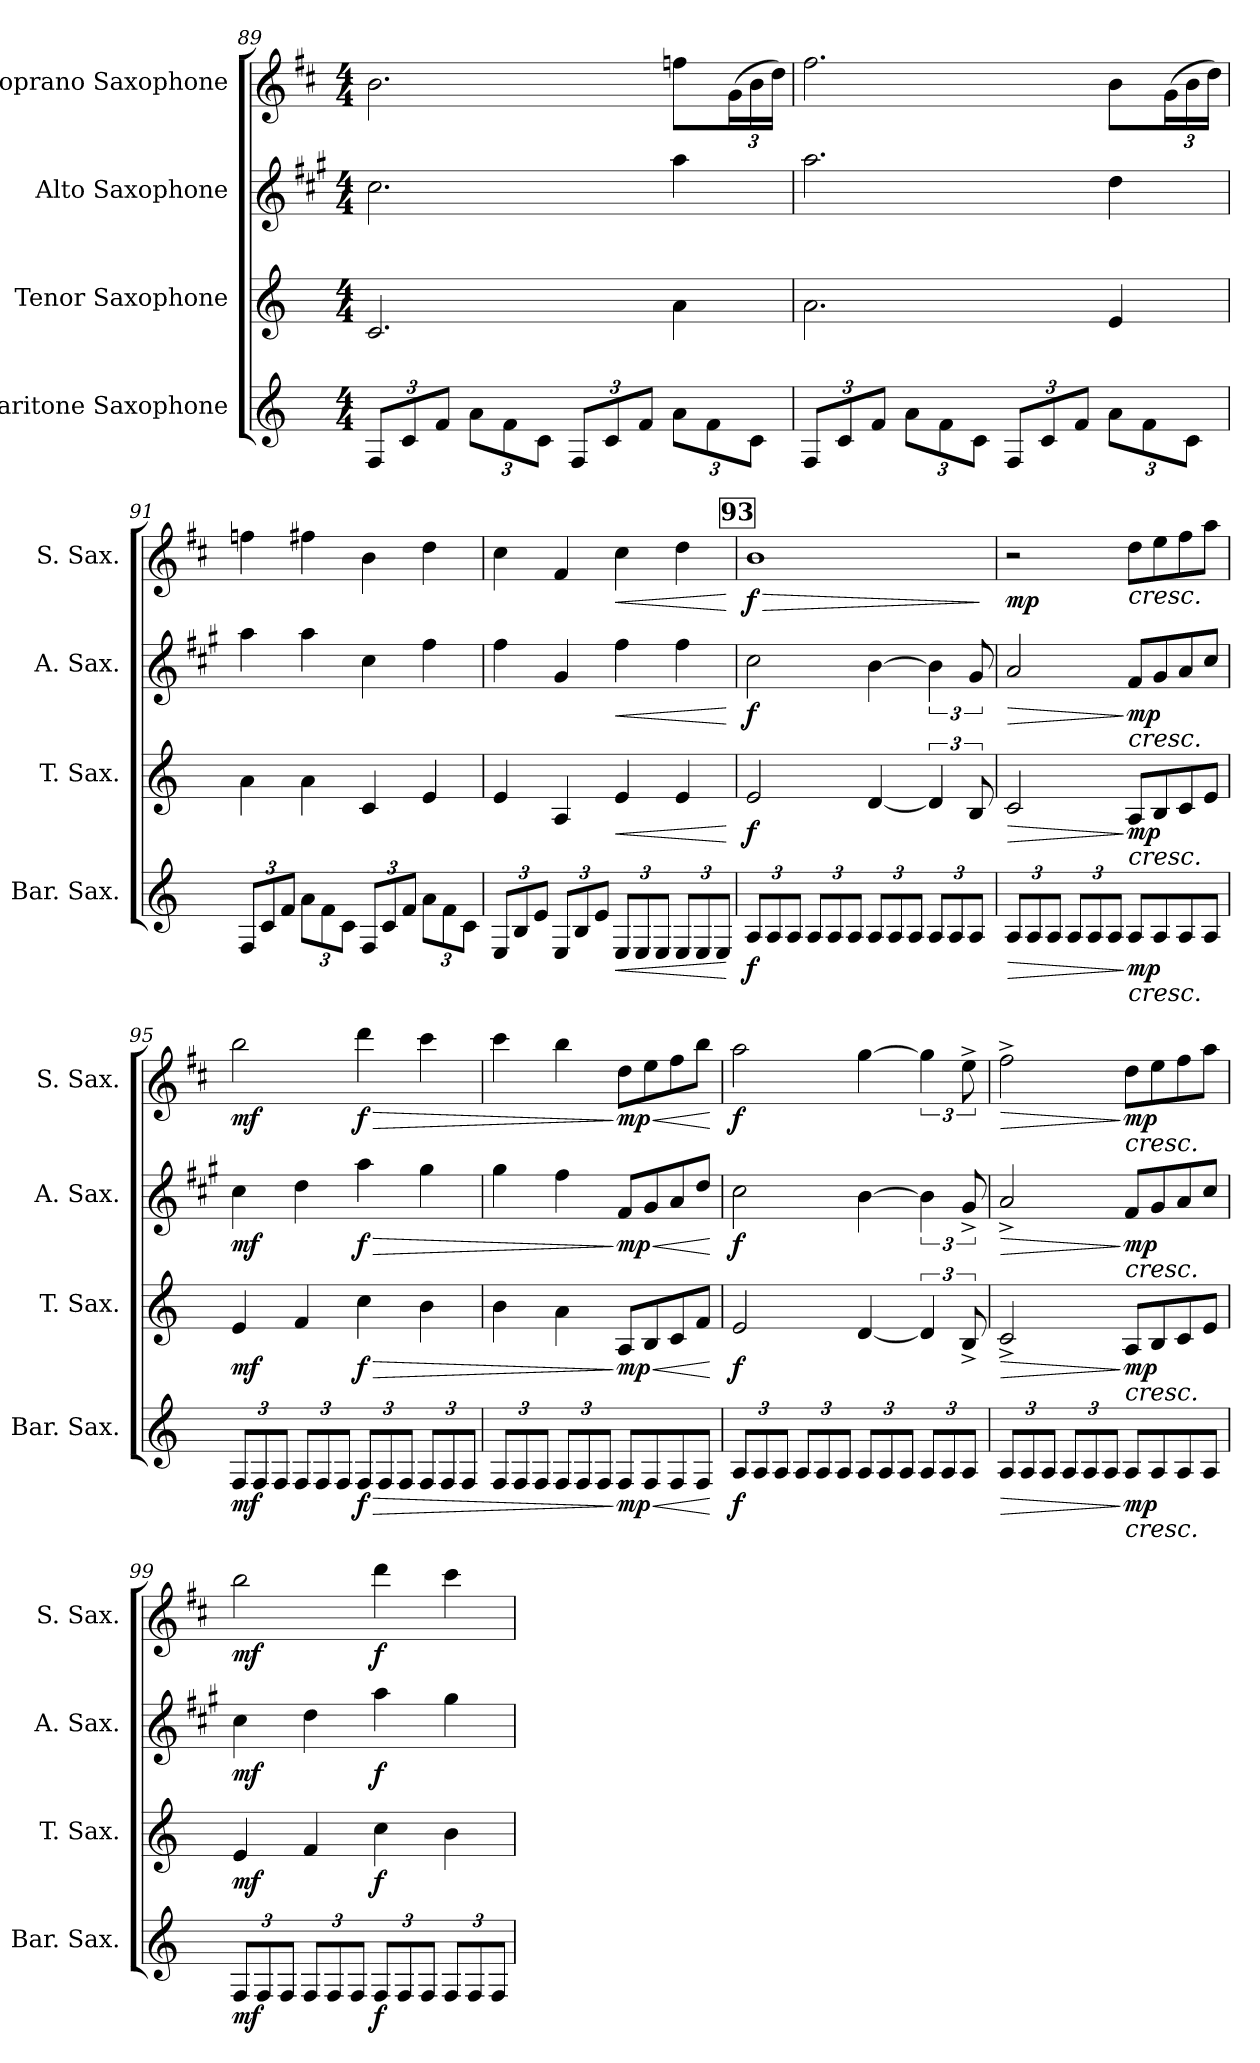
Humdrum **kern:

**kern	**dynam	**kern	**dynam	**kern	**dynam	**kern	**dynam
*part4	*part4	*part3	*part3	*part2	*part2	*part1	*part1
*staff4	*staff4	*staff3	*staff3	*staff2	*staff2	*staff1	*staff1
*I"Baritone Saxophone	*	*I"Tenor Saxophone	*	*I"Alto Saxophone	*	*I"Soprano Saxophone	*
*I'Bar. Sax.	*	*I'T. Sax.	*	*I'A. Sax.	*	*I'S. Sax.	*
*clefG2	*	*clefG2	*	*clefG2	*	*clefG2	*
*ITrd12c21	*	*ITrd8c14	*	*ITrd5c9	*	*ITrd1c2	*
*k[]	*	*k[]	*	*k[]	*	*k[]	*
*M4/4	*	*M4/4	*	*M4/4	*	*M4/4	*
*Xbrackettup	*	*	*	*	*	*	*
=89	=89	=89	=89	=89	=89	=89	=89
12FF/L	.	2.C/	.	2.e\	.	2.a\	.
12C/	.	.	.	.	.	.	.
12F/J	.	.	.	.	.	.	.
12A\L	.	.	.	.	.	.	.
12F\	.	.	.	.	.	.	.
12C\J	.	.	.	.	.	.	.
12FF/L	.	.	.	.	.	.	.
12C/	.	.	.	.	.	.	.
12F/J	.	.	.	.	.	.	.
12A\L	.	4A\	.	4cc\	.	8ee-X\L	.
12F\	.	.	.	.	.	.	.
*	*	*	*	*	*	*Xbrackettup	*
.	.	.	.	.	.	(>24f\L	.
12C\J	.	.	.	.	.	24a\	.
.	.	.	.	.	.	24cc\JJ)	.
!!LO:LB:g=z
=90	=90	=90	=90	=90	=90	=90	=90
12FF/L	.	2.A\	.	2.cc\	.	2.ee\	.
12C/	.	.	.	.	.	.	.
12F/J	.	.	.	.	.	.	.
12A\L	.	.	.	.	.	.	.
12F\	.	.	.	.	.	.	.
12C\J	.	.	.	.	.	.	.
12FF/L	.	.	.	.	.	.	.
12C/	.	.	.	.	.	.	.
12F/J	.	.	.	.	.	.	.
12A\L	.	4E/	.	4f\	.	8a\L	.
12F\	.	.	.	.	.	.	.
.	.	.	.	.	.	(>24f\L	.
12C\J	.	.	.	.	.	24a\	.
.	.	.	.	.	.	24cc\JJ)	.
=91	=91	=91	=91	=91	=91	=91	=91
12FF/L	.	4A\	.	4cc\	.	4ee-X\	.
12C/	.	.	.	.	.	.	.
12F/J	.	.	.	.	.	.	.
12A\L	.	4A\	.	4cc\	.	4een\	.
12F\	.	.	.	.	.	.	.
12C\J	.	.	.	.	.	.	.
12FF/L	.	4C/	.	4e\	.	4a\	.
12C/	.	.	.	.	.	.	.
12F/J	.	.	.	.	.	.	.
12A\L	.	4E/	.	4a\	.	4cc\	.
12F\	.	.	.	.	.	.	.
12C\J	.	.	.	.	.	.	.
=92	=92	=92	=92	=92	=92	=92	=92
12EE/L	.	4E/	.	4a\	.	4b\	.
12BB/	.	.	.	.	.	.	.
12E/J	.	.	.	.	.	.	.
12EE/L	.	4AA/	.	4B/	.	4e/	.
12BB/	.	.	.	.	.	.	.
12E/J	.	.	.	.	.	.	.
!	!LO:HP:b	!	!LO:HP:b	!	!LO:HP:b	!	!LO:HP:b
12EE/L	<	4E/	<	4a\	<	4b\	<
12EE/	.	.	.	.	.	.	.
12EE/J	.	.	.	.	.	.	.
12EE/L	.	4E/	.	4a\	.	4cc\	.
12EE/	.	.	.	.	.	.	.
12EE/J	.	.	.	.	.	.	.
.	[	.	[	.	[	.	[
!!LO:LB:g=z
!!LO:REH:place=s1:a:B:fs=14:t=93
=93	=93	=93	=93	=93	=93	=93	=93
!	!LO:DY:b	!	!LO:DY:b	!	!LO:DY:b	!	!LO:HP:b
!	!	!	!	!	!	!	!LO:DY:n=1:b
12AA/L	f	2E/	f	2e\	f	1a	> f
12AA/	.	.	.	.	.	.	.
12AA/J	.	.	.	.	.	.	.
12AA/L	.	.	.	.	.	.	.
12AA/	.	.	.	.	.	.	.
12AA/J	.	.	.	.	.	.	.
12AA/L	.	[4D/	.	[4d\	.	.	.
12AA/	.	.	.	.	.	.	.
12AA/J	.	.	.	.	.	.	.
12AA/L	.	6D/]	.	6d\]	.	.	.
12AA/	.	.	.	.	.	.	.
12AA/J	.	12BB/	.	12B/	.	.	.
.	.	.	.	.	.	.	]
=94	=94	=94	=94	=94	=94	=94	=94
!	!LO:HP:b	!	!LO:HP:b	!	!LO:HP:b	!	!LO:DY:b
12AA/L	>	2C/	>	2c/	>	2r	mp
12AA/	.	.	.	.	.	.	.
12AA/J	.	.	.	.	.	.	.
12AA/L	.	.	.	.	.	.	.
12AA/	.	.	.	.	.	.	.
12AA/J	.	.	.	.	.	.	.
!	!LO:HP:n=1:b	!	!LO:HP:n=1:b	!	!LO:HP:n=1:b	!	!LO:HP:b
!	!LO:DY:n=1:b	!	!LO:DY:n=1:b	!	!LO:DY:n=1:b	!	!
8AA/L	] < mp	8AA/L	] < mp	8A/L	] < mp	8cc\L	<
8AA/	.	8BB/	.	8B/	.	8dd\	.
8AA/	.	8C/	.	8c/	.	8ee\	.
8AA/J	.	8E/J	.	8e/J	.	8gg\J	.
=95	=95	=95	=95	=95	=95	=95	=95
!	!LO:DY:b	!	!LO:DY:b	!	!LO:DY:b	!	!LO:DY:b
12FF/L	mf	4E/	mf	4e\	mf	2aa\	mf
12FF/	.	.	.	.	.	.	.
12FF/J	.	.	.	.	.	.	.
12FF/L	.	4F/	.	4f\	.	.	.
12FF/	.	.	.	.	.	.	.
12FF/J	.	.	.	.	.	.	.
!	!LO:HP:n=1:b	!	!LO:HP:n=1:b	!	!LO:HP:n=1:b	!	!LO:HP:n=1:b
!	!LO:DY:n=1:b	!	!LO:DY:n=1:b	!	!LO:DY:n=1:b	!	!LO:DY:n=1:b
12FF/L	[ > f	4c\	[ > f	4cc\	[ > f	4ccc\	[ > f
12FF/	.	.	.	.	.	.	.
12FF/J	.	.	.	.	.	.	.
12FF/L	.	4B\	.	4b\	.	4bb\	.
12FF/	.	.	.	.	.	.	.
12FF/J	.	.	.	.	.	.	.
!!LO:PB:g=z
=96	=96	=96	=96	=96	=96	=96	=96
12FF/L	.	4B\	.	4b\	.	4bb\	.
12FF/	.	.	.	.	.	.	.
12FF/J	.	.	.	.	.	.	.
12FF/L	.	4A\	.	4a\	.	4aa\	.
12FF/	.	.	.	.	.	.	.
12FF/J	.	.	.	.	.	.	.
!	!LO:HP:n=1:b	!	!LO:HP:n=1:b	!	!LO:HP:n=1:b	!	!LO:HP:n=1:b
!	!LO:DY:n=1:b	!	!LO:DY:n=1:b	!	!LO:DY:n=1:b	!	!LO:DY:n=1:b
8FF/L	] < mp	8AA/L	] < mp	8A/L	] < mp	8cc\L	] < mp
8FF/	.	8BB/	.	8B/	.	8dd\	.
8FF/	.	8C/	.	8c/	.	8ee\	.
8FF/J	.	8F/J	.	8f/J	.	8aa\J	.
.	[	.	[	.	[	.	[
=97	=97	=97	=97	=97	=97	=97	=97
!	!LO:DY:b	!	!LO:DY:b	!	!LO:DY:b	!	!LO:DY:b
12AA/L	f	2E/	f	2e\	f	2gg\	f
12AA/	.	.	.	.	.	.	.
12AA/J	.	.	.	.	.	.	.
12AA/L	.	.	.	.	.	.	.
12AA/	.	.	.	.	.	.	.
12AA/J	.	.	.	.	.	.	.
12AA/L	.	[4D/	.	[4d\	.	[4ff\	.
12AA/	.	.	.	.	.	.	.
12AA/J	.	.	.	.	.	.	.
*	*	*	*	*	*	*brackettup	*
12AA/L	.	6D/]	.	6d\]	.	6ff\]	.
12AA/	.	.	.	.	.	.	.
12AA/J	.	12BB^/	.	12B^/	.	12dd^\	.
=98	=98	=98	=98	=98	=98	=98	=98
!	!LO:HP:b	!	!LO:HP:b	!	!LO:HP:b	!	!LO:HP:b
12AA/L	>	2C^/	>	2c^/	>	2ee^\	>
12AA/	.	.	.	.	.	.	.
12AA/J	.	.	.	.	.	.	.
12AA/L	.	.	.	.	.	.	.
12AA/	.	.	.	.	.	.	.
12AA/J	.	.	.	.	.	.	.
!	!LO:HP:n=1:b	!	!LO:HP:n=1:b	!	!LO:HP:n=1:b	!	!LO:HP:n=1:b
!	!LO:DY:n=1:b	!	!LO:DY:n=1:b	!	!LO:DY:n=1:b	!	!LO:DY:n=1:b
8AA/L	] < mp	8AA/L	] < mp	8A/L	] < mp	8cc\L	] < mp
8AA/	.	8BB/	.	8B/	.	8dd\	.
8AA/	.	8C/	.	8c/	.	8ee\	.
8AA/J	.	8E/J	.	8e/J	.	8gg\J	.
!!LO:LB:g=z
=99	=99	=99	=99	=99	=99	=99	=99
!	!LO:DY:b	!	!LO:DY:b	!	!LO:DY:b	!	!LO:DY:b
12FF/L	mf	4E/	mf	4e\	mf	2aa\	mf
12FF/	.	.	.	.	.	.	.
12FF/J	.	.	.	.	.	.	.
12FF/L	.	4F/	.	4f\	.	.	.
12FF/	.	.	.	.	.	.	.
12FF/J	.	.	.	.	.	.	.
!	!LO:DY:n=1:b	!	!LO:DY:n=1:b	!	!LO:DY:n=1:b	!	!LO:DY:n=1:b
12FF/L	[ f	4c\	[ f	4cc\	[ f	4ccc\	[ f
12FF/	.	.	.	.	.	.	.
12FF/J	.	.	.	.	.	.	.
12FF/L	.	4B\	.	4b\	.	4bb\	.
12FF/	.	.	.	.	.	.	.
12FF/J	.	.	.	.	.	.	.
=	=	=	=	=	=	=	=
*-	*-	*-	*-	*-	*-	*-	*-
